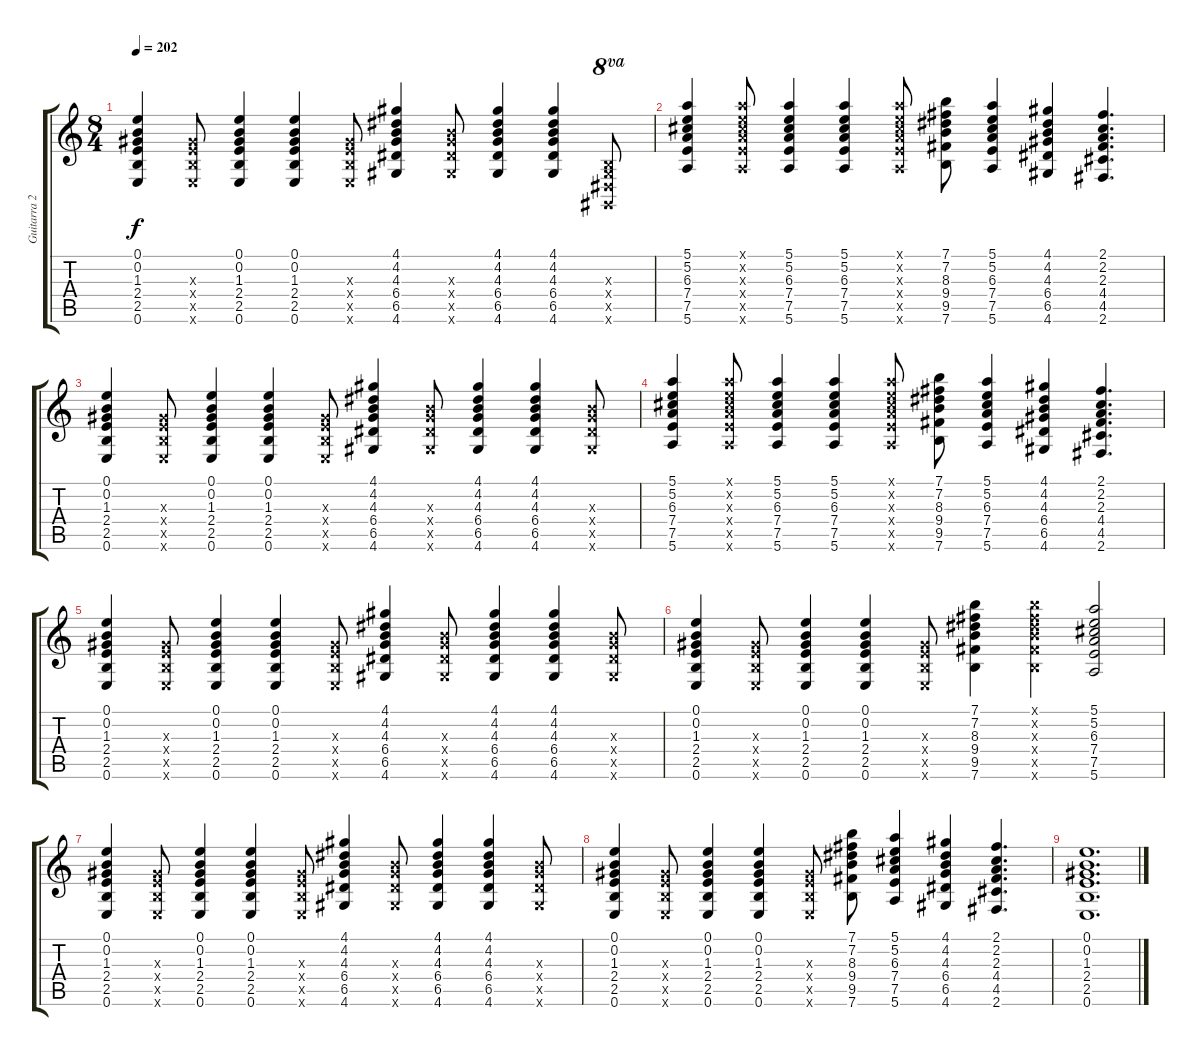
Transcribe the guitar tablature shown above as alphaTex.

\track ("Guitarra 2 (Mauri Chinni)" "Guitarra 2") {instrument overdrivenguitar}
\staff {score tabs}
\tuning (E4 B3 G3 D3 A2 E2) {hide}
\ts (8 4)
\tempo 202
\clef g2
\ks c
(0.1 0.2 1.3 2.4 2.5 0.6).4{dy f} (1.3{x} 2.4{x} 2.5{x} 0.6{x}).8 (0.1 0.2 1.3 2.4 2.5 0.6).4 (0.1 0.2 1.3 2.4 2.5 0.6).4 (1.3{x} 2.4{x} 2.5{x} 0.6{x}).8 (4.1 4.2 4.3 6.4 6.5 4.6).4 (4.3{x} 6.4{x} 6.5{x} 4.6{x}).8 (4.1 4.2 4.3 6.4 6.5 4.6).4 (4.1 4.2 4.3 6.4 6.5 4.6).4 (4.3{x} 6.4{x} 6.5{x} 4.6{x}).8{ot 8va} |
(5.1 5.2 6.3 7.4 7.5 5.6).4 (5.1{x} 5.2{x} 6.3{x} 7.4{x} 7.5{x} 5.6{x}).8 (5.1 5.2 6.3 7.4 7.5 5.6).4 (5.1 5.2 6.3 7.4 7.5 5.6).4 (5.1{x} 5.2{x} 6.3{x} 7.4{x} 7.5{x} 5.6{x}).8 (7.1 7.2 8.3 9.4 9.5 7.6).8 (5.1 5.2 6.3 7.4 7.5 5.6).4 (4.1 4.2 4.3 6.4 6.5 4.6).4 (2.1 2.2 2.3 4.4 4.5 2.6).4{d} |
(0.1 0.2 1.3 2.4 2.5 0.6).4 (1.3{x} 2.4{x} 2.5{x} 0.6{x}).8 (0.1 0.2 1.3 2.4 2.5 0.6).4 (0.1 0.2 1.3 2.4 2.5 0.6).4 (1.3{x} 2.4{x} 2.5{x} 0.6{x}).8 (4.1 4.2 4.3 6.4 6.5 4.6).4 (4.3{x} 6.4{x} 6.5{x} 4.6{x}).8 (4.1 4.2 4.3 6.4 6.5 4.6).4 (4.1 4.2 4.3 6.4 6.5 4.6).4 (4.3{x} 6.4{x} 6.5{x} 4.6{x}).8 |
(5.1 5.2 6.3 7.4 7.5 5.6).4 (5.1{x} 5.2{x} 6.3{x} 7.4{x} 7.5{x} 5.6{x}).8 (5.1 5.2 6.3 7.4 7.5 5.6).4 (5.1 5.2 6.3 7.4 7.5 5.6).4 (5.1{x} 5.2{x} 6.3{x} 7.4{x} 7.5{x} 5.6{x}).8 (7.1 7.2 8.3 9.4 9.5 7.6).8 (5.1 5.2 6.3 7.4 7.5 5.6).4 (4.1 4.2 4.3 6.4 6.5 4.6).4 (2.1 2.2 2.3 4.4 4.5 2.6).4{d} |
(0.1 0.2 1.3 2.4 2.5 0.6).4 (1.3{x} 2.4{x} 2.5{x} 0.6{x}).8 (0.1 0.2 1.3 2.4 2.5 0.6).4 (0.1 0.2 1.3 2.4 2.5 0.6).4 (1.3{x} 2.4{x} 2.5{x} 0.6{x}).8 (4.1 4.2 4.3 6.4 6.5 4.6).4 (4.3{x} 6.4{x} 6.5{x} 4.6{x}).8 (4.1 4.2 4.3 6.4 6.5 4.6).4 (4.1 4.2 4.3 6.4 6.5 4.6).4 (4.3{x} 6.4{x} 6.5{x} 4.6{x}).8 |
(0.1 0.2 1.3 2.4 2.5 0.6).4 (1.3{x} 2.4{x} 2.5{x} 0.6{x}).8 (0.1 0.2 1.3 2.4 2.5 0.6).4 (0.1 0.2 1.3 2.4 2.5 0.6).4 (1.3{x} 2.4{x} 2.5{x} 0.6{x}).8 (7.1 7.2 8.3 9.4 9.5 7.6).4 (7.1{x} 7.2{x} 8.3{x} 9.4{x} 9.5{x} 7.6{x}).4 (5.1 5.2 6.3 7.4 7.5 5.6).2 |
(0.1 0.2 1.3 2.4 2.5 0.6).4 (1.3{x} 2.4{x} 2.5{x} 0.6{x}).8 (0.1 0.2 1.3 2.4 2.5 0.6).4 (0.1 0.2 1.3 2.4 2.5 0.6).4 (1.3{x} 2.4{x} 2.5{x} 0.6{x}).8 (4.1 4.2 4.3 6.4 6.5 4.6).4 (4.3{x} 6.4{x} 6.5{x} 4.6{x}).8 (4.1 4.2 4.3 6.4 6.5 4.6).4 (4.1 4.2 4.3 6.4 6.5 4.6).4 (4.3{x} 6.4{x} 6.5{x} 4.6{x}).8 |
(0.1 0.2 1.3 2.4 2.5 0.6).4 (1.3{x} 2.4{x} 2.5{x} 0.6{x}).8 (0.1 0.2 1.3 2.4 2.5 0.6).4 (0.1 0.2 1.3 2.4 2.5 0.6).4 (1.3{x} 2.4{x} 2.5{x} 0.6{x}).8 (7.1 7.2 8.3 9.4 9.5 7.6).8 (5.1 5.2 6.3 7.4 7.5 5.6).4 (4.1 4.2 4.3 6.4 6.5 4.6).4 (2.1 2.2 2.3 4.4 4.5 2.6).4{d} |
(0.1 0.2 1.3 2.4 2.5 0.6).1{d}
